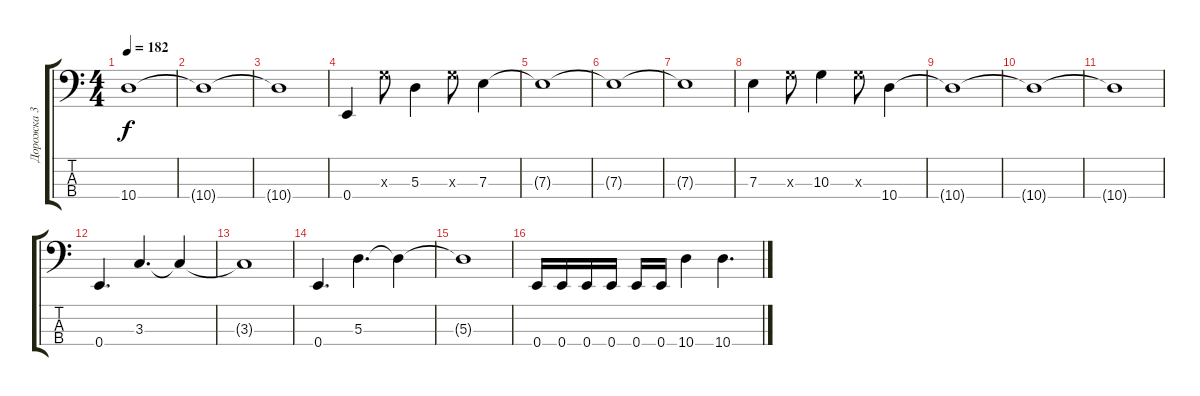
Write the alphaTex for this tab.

\track ("Дорожка 3" "Дорожка 3") {instrument electricbasspick}
\staff {score tabs}
\tuning (G2 D2 A1 E1) {hide}
\ts (4 4)
\tempo 182
\clef f4
\ks c
10.4{t}.1{dy f} |
10.4{t}.1 |
10.4{t}.1 |
0.4.4 10.3{x}.8 5.3.4 10.3{x}.8 7.3.4 |
7.3{t}.1 |
7.3{t}.1 |
7.3{t}.1 |
7.3.4 10.3{x}.8 10.3.4 10.3{x}.8 10.4.4 |
10.4{t}.1 |
10.4{t}.1 |
10.4{t}.1 |
0.4.4{d} 3.3.4{d} 3.3{t}.4 |
3.3{t}.1 |
0.4.4{d} 5.3.4{d} 5.3{t}.4 |
5.3{t}.1 |
0.4.16 0.4.16 0.4.16 0.4.16 0.4.16 0.4.16 10.4.4 10.4.4{d}
